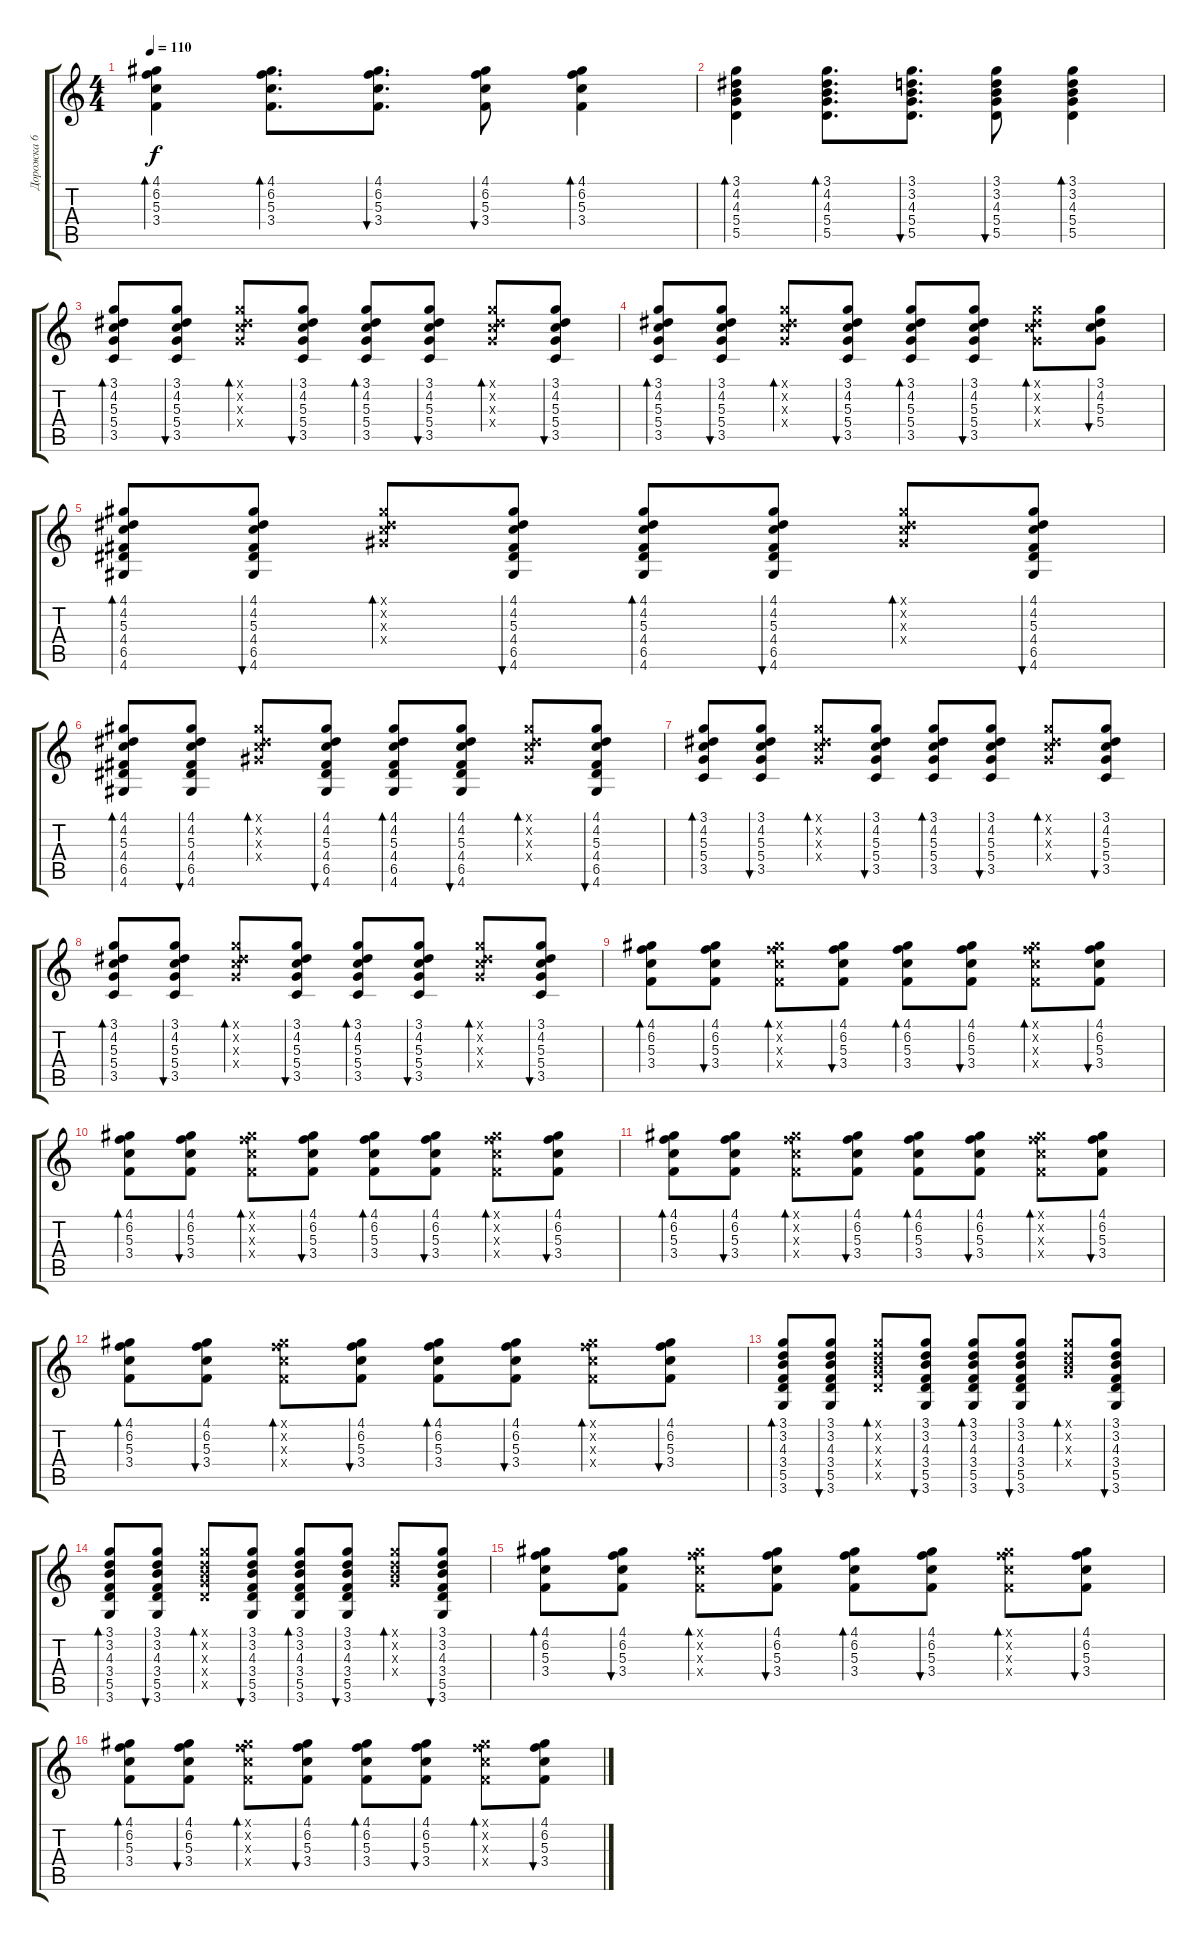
\track ("Дорожка 6" "Дорожка 6") {instrument electricguitarclean}
\staff {score tabs}
\tuning (E4 B3 G3 D3 A2 E2) {hide}
\ts (4 4)
\tempo 110
\clef g2
\ks c
(4.1 6.2 5.3 3.4).4{bd 60 dy f} (4.1 6.2 5.3 3.4).8{d bd 60} (4.1 6.2 5.3 3.4).8{d bu 60} (4.1 6.2 5.3 3.4).8{bu 60} (4.1 6.2 5.3 3.4).4{bd 60} |
(3.1 4.2 4.3 5.4 5.5).4{bd 60} (3.1 4.2 4.3 5.4 5.5).8{d bd 60} (3.1 3.2 4.3 5.4 5.5).8{d bu 60} (3.1 3.2 4.3 5.4 5.5).8{bu 60} (3.1 3.2 4.3 5.4 5.5).4{bd 60} |
(3.1 4.2 5.3 5.4 3.5).8{bd 60 balance 16 instrument electricguitarclean} (3.1 4.2 5.3 5.4 3.5).8{bu 60} (3.1{x} 4.2{x} 5.3{x} 5.4{x}).8{bd 60} (3.1 4.2 5.3 5.4 3.5).8{bu 60} (3.1 4.2 5.3 5.4 3.5).8{bd 60} (3.1 4.2 5.3 5.4 3.5).8{bu 60} (3.1{x} 4.2{x} 5.3{x} 5.4{x}).8{bd 60} (3.1 4.2 5.3 5.4 3.5).8{bu 60} |
(3.1 4.2 5.3 5.4 3.5).8{bd 60} (3.1 4.2 5.3 5.4 3.5).8{bu 60} (3.1{x} 4.2{x} 5.3{x} 5.4{x}).8{bd 60} (3.1 4.2 5.3 5.4 3.5).8{bu 60} (3.1 4.2 5.3 5.4 3.5).8{bd 60} (3.1 4.2 5.3 5.4 3.5).8{bu 60} (3.1{x} 4.2{x} 5.3{x} 5.4{x}).8{bd 60} (3.1 4.2 5.3 5.4).8{bu 60} |
(4.1 4.2 5.3 4.4 6.5 4.6).8{bd 60} (4.1 4.2 5.3 4.4 6.5 4.6).8{bu 60} (4.1{x} 4.2{x} 5.3{x} 6.4{x}).8{bd 60} (4.1 4.2 5.3 4.4 6.5 4.6).8{bu 60} (4.1 4.2 5.3 4.4 6.5 4.6).8{bd 60} (4.1 4.2 5.3 4.4 6.5 4.6).8{bu 60} (4.1{x} 4.2{x} 5.3{x} 6.4{x}).8{bd 60} (4.1 4.2 5.3 4.4 6.5 4.6).8{bu 60} |
(4.1 4.2 5.3 4.4 6.5 4.6).8{bd 60} (4.1 4.2 5.3 4.4 6.5 4.6).8{bu 60} (4.1{x} 4.2{x} 5.3{x} 6.4{x}).8{bd 60} (4.1 4.2 5.3 4.4 6.5 4.6).8{bu 60} (4.1 4.2 5.3 4.4 6.5 4.6).8{bd 60} (4.1 4.2 5.3 4.4 6.5 4.6).8{bu 60} (4.1{x} 4.2{x} 5.3{x} 6.4{x}).8{bd 60} (4.1 4.2 5.3 4.4 6.5 4.6).8{bu 60} |
(3.1 4.2 5.3 5.4 3.5).8{bd 60} (3.1 4.2 5.3 5.4 3.5).8{bu 60} (3.1{x} 4.2{x} 5.3{x} 5.4{x}).8{bd 60} (3.1 4.2 5.3 5.4 3.5).8{bu 60} (3.1 4.2 5.3 5.4 3.5).8{bd 60} (3.1 4.2 5.3 5.4 3.5).8{bu 60} (3.1{x} 4.2{x} 5.3{x} 5.4{x}).8{bd 60} (3.1 4.2 5.3 5.4 3.5).8{bu 60} |
(3.1 4.2 5.3 5.4 3.5).8{bd 60} (3.1 4.2 5.3 5.4 3.5).8{bu 60} (3.1{x} 4.2{x} 5.3{x} 5.4{x}).8{bd 60} (3.1 4.2 5.3 5.4 3.5).8{bu 60} (3.1 4.2 5.3 5.4 3.5).8{bd 60} (3.1 4.2 5.3 5.4 3.5).8{bu 60} (3.1{x} 4.2{x} 5.3{x} 5.4{x}).8{bd 60} (3.1 4.2 5.3 5.4 3.5).8{bu 60} |
(4.1 6.2 5.3 3.4).8{bd 60} (4.1 6.2 5.3 3.4).8{bu 60} (4.1{x} 6.2{x} 5.3{x} 3.4{x}).8{bd 60} (4.1 6.2 5.3 3.4).8{bu 60} (4.1 6.2 5.3 3.4).8{bd 60} (4.1 6.2 5.3 3.4).8{bu 60} (4.1{x} 6.2{x} 5.3{x} 3.4{x}).8{bd 60} (4.1 6.2 5.3 3.4).8{bu 60} |
(4.1 6.2 5.3 3.4).8{bd 60} (4.1 6.2 5.3 3.4).8{bu 60} (4.1{x} 6.2{x} 5.3{x} 3.4{x}).8{bd 60} (4.1 6.2 5.3 3.4).8{bu 60} (4.1 6.2 5.3 3.4).8{bd 60} (4.1 6.2 5.3 3.4).8{bu 60} (4.1{x} 6.2{x} 5.3{x} 3.4{x}).8{bd 60} (4.1 6.2 5.3 3.4).8{bu 60} |
(4.1 6.2 5.3 3.4).8{bd 60} (4.1 6.2 5.3 3.4).8{bu 60} (4.1{x} 6.2{x} 5.3{x} 3.4{x}).8{bd 60} (4.1 6.2 5.3 3.4).8{bu 60} (4.1 6.2 5.3 3.4).8{bd 60} (4.1 6.2 5.3 3.4).8{bu 60} (4.1{x} 6.2{x} 5.3{x} 3.4{x}).8{bd 60} (4.1 6.2 5.3 3.4).8{bu 60} |
(4.1 6.2 5.3 3.4).8{bd 60} (4.1 6.2 5.3 3.4).8{bu 60} (4.1{x} 6.2{x} 5.3{x} 3.4{x}).8{bd 60} (4.1 6.2 5.3 3.4).8{bu 60} (4.1 6.2 5.3 3.4).8{bd 60} (4.1 6.2 5.3 3.4).8{bu 60} (4.1{x} 6.2{x} 5.3{x} 3.4{x}).8{bd 60} (4.1 6.2 5.3 3.4).8{bu 60} |
(3.1 3.2 4.3 3.4 5.5 3.6).8{bd 60} (3.1 3.2 4.3 3.4 5.5 3.6).8{bu 60} (3.1{x} 3.2{x} 4.3{x} 5.4{x} 5.5{x}).8{bd 60} (3.1 3.2 4.3 3.4 5.5 3.6).8{bu 60} (3.1 3.2 4.3 3.4 5.5 3.6).8{bd 60} (3.1 3.2 4.3 3.4 5.5 3.6).8{bu 60} (3.1{x} 3.2{x} 4.3{x} 5.4{x}).8{bd 60} (3.1 3.2 4.3 3.4 5.5 3.6).8{bu 60} |
(3.1 3.2 4.3 3.4 5.5 3.6).8{bd 60} (3.1 3.2 4.3 3.4 5.5 3.6).8{bu 60} (3.1{x} 3.2{x} 4.3{x} 5.4{x} 5.5{x}).8{bd 60} (3.1 3.2 4.3 3.4 5.5 3.6).8{bu 60} (3.1 3.2 4.3 3.4 5.5 3.6).8{bd 60} (3.1 3.2 4.3 3.4 5.5 3.6).8{bu 60} (3.1{x} 3.2{x} 4.3{x} 5.4{x}).8{bd 60} (3.1 3.2 4.3 3.4 5.5 3.6).8{bu 60} |
(4.1 6.2 5.3 3.4).8{bd 60} (4.1 6.2 5.3 3.4).8{bu 60} (4.1{x} 6.2{x} 5.3{x} 3.4{x}).8{bd 60} (4.1 6.2 5.3 3.4).8{bu 60} (4.1 6.2 5.3 3.4).8{bd 60} (4.1 6.2 5.3 3.4).8{bu 60} (4.1{x} 6.2{x} 5.3{x} 3.4{x}).8{bd 60} (4.1 6.2 5.3 3.4).8{bu 60} |
(4.1 6.2 5.3 3.4).8{bd 60} (4.1 6.2 5.3 3.4).8{bu 60} (4.1{x} 6.2{x} 5.3{x} 3.4{x}).8{bd 60} (4.1 6.2 5.3 3.4).8{bu 60} (4.1 6.2 5.3 3.4).8{bd 60} (4.1 6.2 5.3 3.4).8{bu 60} (4.1{x} 6.2{x} 5.3{x} 3.4{x}).8{bd 60} (4.1 6.2 5.3 3.4).8{bu 60}
